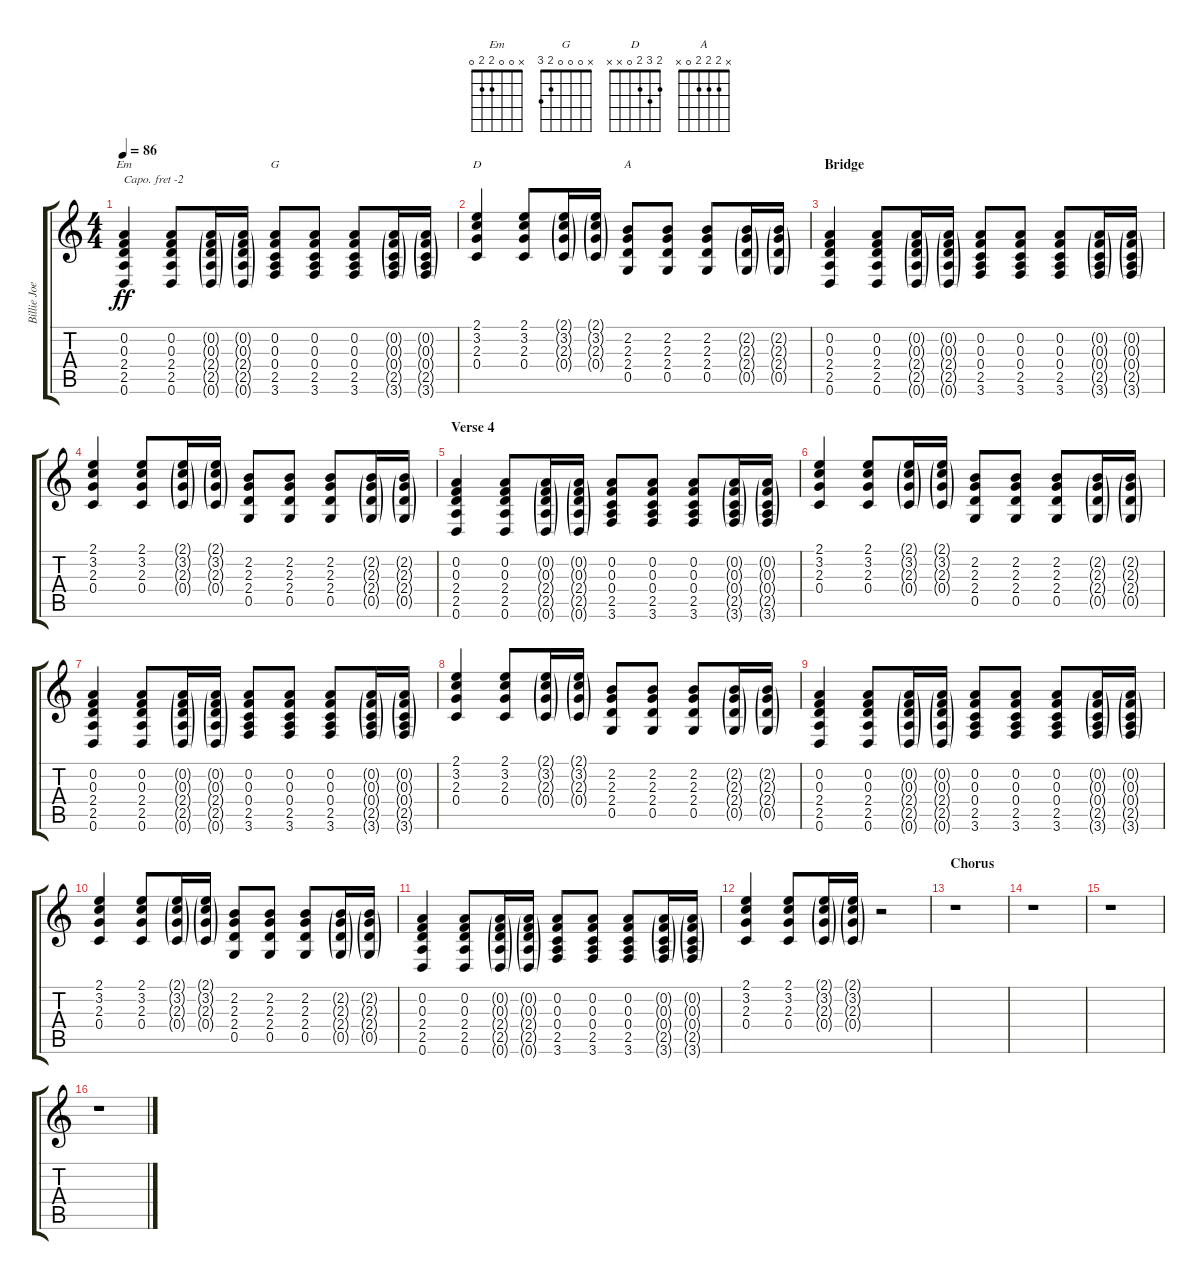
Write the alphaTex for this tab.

\track ("Billie Joe Armstrong (Acoustic Guitar)" "Billie Joe") {instrument acousticguitarsteel}
\staff {score tabs}
\capo -2
\tuning (E4 B3 G3 D3 A2 E2) {hide}
\chord ("Em" x 0 0 2 2 0)
\chord ("G" x 0 0 0 2 3)
\chord ("D" 2 3 2 0 x x)
\chord ("A" x 2 2 2 0 x)
\ts (4 4)
\tempo 86
\clef g2
\ks c
(0.2 0.3 2.4 2.5 0.6).4{ch "Em" dy ff} (0.2 0.3 2.4 2.5 0.6).8 (0.2{g} 0.3{g} 2.4{g} 2.5{g} 0.6{g}).16 (0.2{g} 0.3{g} 2.4{g} 2.5{g} 0.6{g}).16 (0.2 0.3 0.4 2.5 3.6).8{ch "G"} (0.2 0.3 0.4 2.5 3.6).8 (0.2 0.3 0.4 2.5 3.6).8 (0.2{g} 0.3{g} 0.4{g} 2.5{g} 3.6{g}).16 (0.2{g} 0.3{g} 0.4{g} 2.5{g} 3.6{g}).16 |
(2.1 3.2 2.3 0.4).4{ch "D"} (2.1 3.2 2.3 0.4).8 (2.1{g} 3.2{g} 2.3{g} 0.4{g}).16 (2.1{g} 3.2{g} 2.3{g} 0.4{g}).16 (2.2 2.3 2.4 0.5).8{ch "A"} (2.2 2.3 2.4 0.5).8 (2.2 2.3 2.4 0.5).8 (2.2{g} 2.3{g} 2.4{g} 0.5{g}).16 (2.2{g} 2.3{g} 2.4{g} 0.5{g}).16 |
\section ("" "Bridge")
(0.2 0.3 2.4 2.5 0.6).4 (0.2 0.3 2.4 2.5 0.6).8 (0.2{g} 0.3{g} 2.4{g} 2.5{g} 0.6{g}).16 (0.2{g} 0.3{g} 2.4{g} 2.5{g} 0.6{g}).16 (0.2 0.3 0.4 2.5 3.6).8 (0.2 0.3 0.4 2.5 3.6).8 (0.2 0.3 0.4 2.5 3.6).8 (0.2{g} 0.3{g} 0.4{g} 2.5{g} 3.6{g}).16 (0.2{g} 0.3{g} 0.4{g} 2.5{g} 3.6{g}).16 |
(2.1 3.2 2.3 0.4).4 (2.1 3.2 2.3 0.4).8 (2.1{g} 3.2{g} 2.3{g} 0.4{g}).16 (2.1{g} 3.2{g} 2.3{g} 0.4{g}).16 (2.2 2.3 2.4 0.5).8 (2.2 2.3 2.4 0.5).8 (2.2 2.3 2.4 0.5).8 (2.2{g} 2.3{g} 2.4{g} 0.5{g}).16 (2.2{g} 2.3{g} 2.4{g} 0.5{g}).16 |
\section ("" "Verse 4")
(0.2 0.3 2.4 2.5 0.6).4 (0.2 0.3 2.4 2.5 0.6).8 (0.2{g} 0.3{g} 2.4{g} 2.5{g} 0.6{g}).16 (0.2{g} 0.3{g} 2.4{g} 2.5{g} 0.6{g}).16 (0.2 0.3 0.4 2.5 3.6).8 (0.2 0.3 0.4 2.5 3.6).8 (0.2 0.3 0.4 2.5 3.6).8 (0.2{g} 0.3{g} 0.4{g} 2.5{g} 3.6{g}).16 (0.2{g} 0.3{g} 0.4{g} 2.5{g} 3.6{g}).16 |
(2.1 3.2 2.3 0.4).4 (2.1 3.2 2.3 0.4).8 (2.1{g} 3.2{g} 2.3{g} 0.4{g}).16 (2.1{g} 3.2{g} 2.3{g} 0.4{g}).16 (2.2 2.3 2.4 0.5).8 (2.2 2.3 2.4 0.5).8 (2.2 2.3 2.4 0.5).8 (2.2{g} 2.3{g} 2.4{g} 0.5{g}).16 (2.2{g} 2.3{g} 2.4{g} 0.5{g}).16 |
(0.2 0.3 2.4 2.5 0.6).4 (0.2 0.3 2.4 2.5 0.6).8 (0.2{g} 0.3{g} 2.4{g} 2.5{g} 0.6{g}).16 (0.2{g} 0.3{g} 2.4{g} 2.5{g} 0.6{g}).16 (0.2 0.3 0.4 2.5 3.6).8 (0.2 0.3 0.4 2.5 3.6).8 (0.2 0.3 0.4 2.5 3.6).8 (0.2{g} 0.3{g} 0.4{g} 2.5{g} 3.6{g}).16 (0.2{g} 0.3{g} 0.4{g} 2.5{g} 3.6{g}).16 |
(2.1 3.2 2.3 0.4).4 (2.1 3.2 2.3 0.4).8 (2.1{g} 3.2{g} 2.3{g} 0.4{g}).16 (2.1{g} 3.2{g} 2.3{g} 0.4{g}).16 (2.2 2.3 2.4 0.5).8 (2.2 2.3 2.4 0.5).8 (2.2 2.3 2.4 0.5).8 (2.2{g} 2.3{g} 2.4{g} 0.5{g}).16 (2.2{g} 2.3{g} 2.4{g} 0.5{g}).16 |
(0.2 0.3 2.4 2.5 0.6).4 (0.2 0.3 2.4 2.5 0.6).8 (0.2{g} 0.3{g} 2.4{g} 2.5{g} 0.6{g}).16 (0.2{g} 0.3{g} 2.4{g} 2.5{g} 0.6{g}).16 (0.2 0.3 0.4 2.5 3.6).8 (0.2 0.3 0.4 2.5 3.6).8 (0.2 0.3 0.4 2.5 3.6).8 (0.2{g} 0.3{g} 0.4{g} 2.5{g} 3.6{g}).16 (0.2{g} 0.3{g} 0.4{g} 2.5{g} 3.6{g}).16 |
(2.1 3.2 2.3 0.4).4 (2.1 3.2 2.3 0.4).8 (2.1{g} 3.2{g} 2.3{g} 0.4{g}).16 (2.1{g} 3.2{g} 2.3{g} 0.4{g}).16 (2.2 2.3 2.4 0.5).8 (2.2 2.3 2.4 0.5).8 (2.2 2.3 2.4 0.5).8 (2.2{g} 2.3{g} 2.4{g} 0.5{g}).16 (2.2{g} 2.3{g} 2.4{g} 0.5{g}).16 |
(0.2 0.3 2.4 2.5 0.6).4 (0.2 0.3 2.4 2.5 0.6).8 (0.2{g} 0.3{g} 2.4{g} 2.5{g} 0.6{g}).16 (0.2{g} 0.3{g} 2.4{g} 2.5{g} 0.6{g}).16 (0.2 0.3 0.4 2.5 3.6).8 (0.2 0.3 0.4 2.5 3.6).8 (0.2 0.3 0.4 2.5 3.6).8 (0.2{g} 0.3{g} 0.4{g} 2.5{g} 3.6{g}).16 (0.2{g} 0.3{g} 0.4{g} 2.5{g} 3.6{g}).16 |
(2.1 3.2 2.3 0.4).4 (2.1 3.2 2.3 0.4).8 (2.1{g} 3.2{g} 2.3{g} 0.4{g}).16 (2.1{g} 3.2{g} 2.3{g} 0.4{g}).16 r.2 |
\section ("" "Chorus")
r.1 |
r.1 |
r.1 |
r.1
